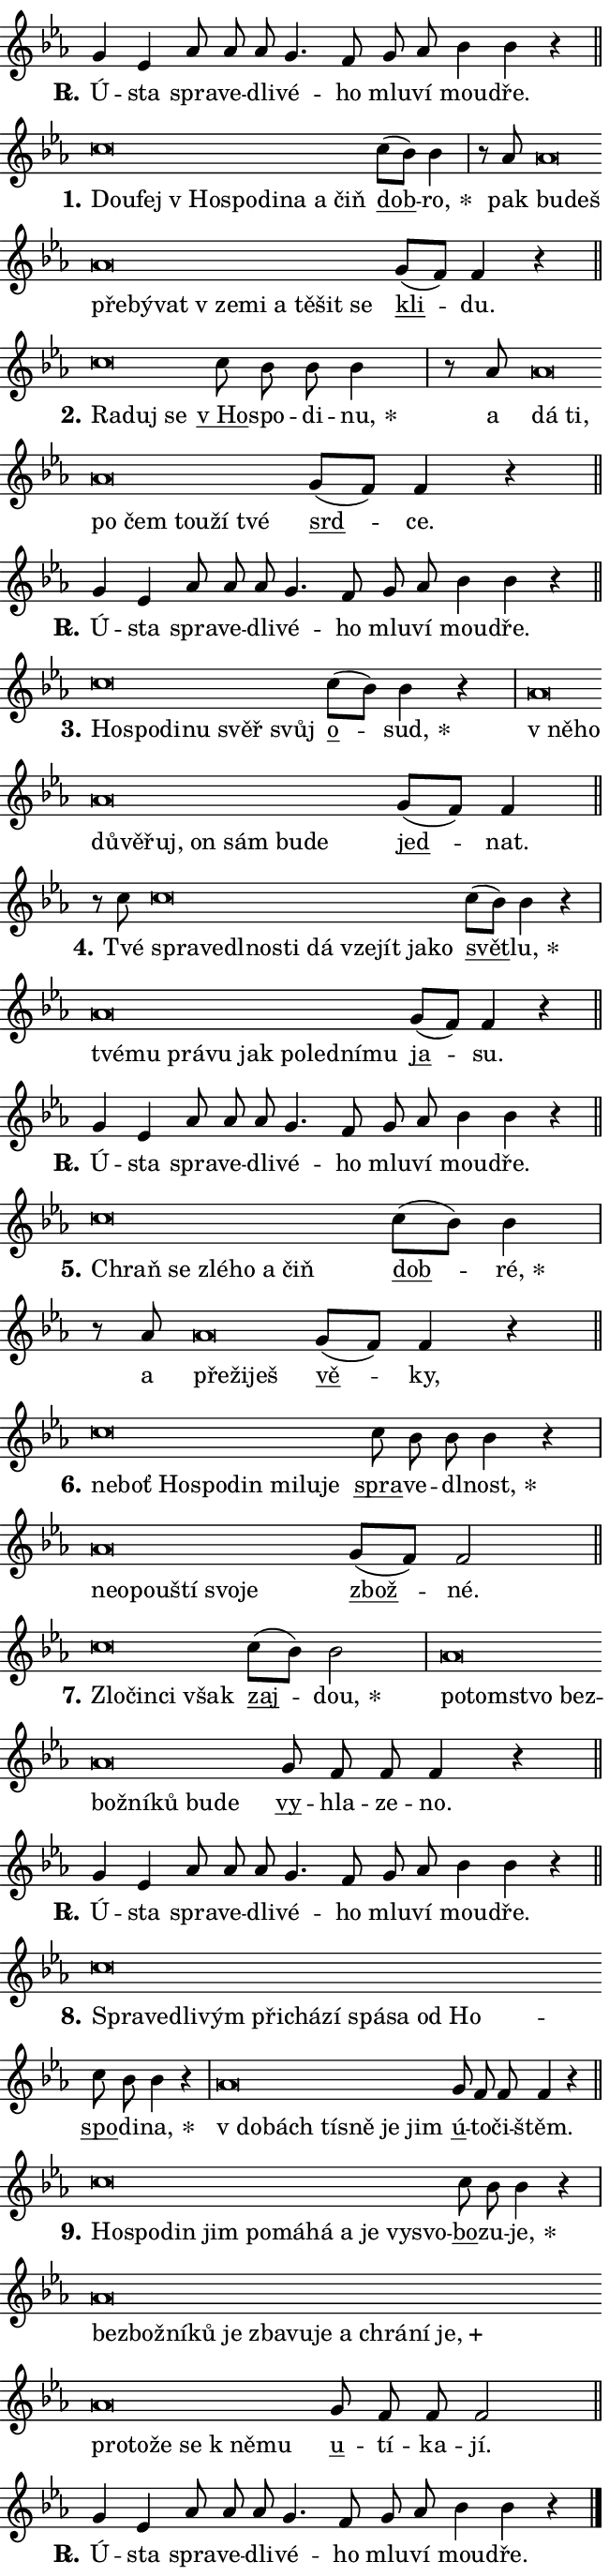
\version "2.24.0"
\header { tagline = "" }
\paper {
  indent = 0\cm
  top-margin = 0\cm
  right-margin = 0.13\cm % to fit lyric hyphens
  bottom-margin = 0\cm
  left-margin = 0\cm
  paper-width = 11\cm
  page-breaking = #ly:one-page-breaking
  system-system-spacing.basic-distance = #11
  score-system-spacing.basic-distance = #11
  ragged-last = ##f
}


%% Author: Thomas Morley
%% https://lists.gnu.org/archive/html/lilypond-user/2020-05/msg00002.html
#(define (line-position grob)
"Returns position of @var[grob} in current system:
   @code{'start}, if at first time-step
   @code{'end}, if at last time-step
   @code{'middle} otherwise
"
  (let* ((col (ly:item-get-column grob))
         (ln (ly:grob-object col 'left-neighbor))
         (rn (ly:grob-object col 'right-neighbor))
         (col-to-check-left (if (ly:grob? ln) ln col))
         (col-to-check-right (if (ly:grob? rn) rn col))
         (break-dir-left
           (and
             (ly:grob-property col-to-check-left 'non-musical #f)
             (ly:item-break-dir col-to-check-left)))
         (break-dir-right
           (and
             (ly:grob-property col-to-check-right 'non-musical #f)
             (ly:item-break-dir col-to-check-right))))
        (cond ((eqv? 1 break-dir-left) 'start)
              ((eqv? -1 break-dir-right) 'end)
              (else 'middle))))

#(define (tranparent-at-line-position vctor)
  (lambda (grob)
  "Relying on @code{line-position} select the relevant enry from @var{vctor}.
Used to determine transparency,"
    (case (line-position grob)
      ((end) (not (vector-ref vctor 0)))
      ((middle) (not (vector-ref vctor 1)))
      ((start) (not (vector-ref vctor 2))))))

noteHeadBreakVisibility =
#(define-music-function (break-visibility)(vector?)
"Makes @code{NoteHead}s transparent relying on @var{break-visibility}"
#{
  \override NoteHead.transparent =
    #(tranparent-at-line-position break-visibility)
#})

#(define delete-ledgers-for-transparent-note-heads
  (lambda (grob)
    "Reads whether a @code{NoteHead} is transparent.
If so this @code{NoteHead} is removed from @code{'note-heads} from
@var{grob}, which is supposed to be @code{LedgerLineSpanner}.
As a result ledgers are not printed for this @code{NoteHead}"
    (let* ((nhds-array (ly:grob-object grob 'note-heads))
           (nhds-list
             (if (ly:grob-array? nhds-array)
                 (ly:grob-array->list nhds-array)
                 '()))
           ;; Relies on the transparent-property being done before
           ;; Staff.LedgerLineSpanner.after-line-breaking is executed.
           ;; This is fragile ...
           (to-keep
             (remove
               (lambda (nhd)
                 (ly:grob-property nhd 'transparent #f))
               nhds-list)))
      ;; TODO find a better method to iterate over grob-arrays, similiar
      ;; to filter/remove etc for lists
      ;; For now rebuilt from scratch
      (set! (ly:grob-object grob 'note-heads)  '())
      (for-each
        (lambda (nhd)
          (ly:pointer-group-interface::add-grob grob 'note-heads nhd))
        to-keep))))

squashNotes = {
  \override NoteHead.X-extent = #'(-0.2 . 0.2)
  \override NoteHead.Y-extent = #'(-0.75 . 0)
  \override NoteHead.stencil =
    #(lambda (grob)
       (let ((pos (ly:grob-property grob 'staff-position)))
         (begin
           (if (< pos -7) (display "ERROR: Lower brevis then expected\n") (display ""))
           (if (<= pos -6) ly:text-interface::print ly:note-head::print))))
}
unSquashNotes = {
  \revert NoteHead.X-extent
  \revert NoteHead.Y-extent
  \revert NoteHead.stencil
}

hideNotes = \noteHeadBreakVisibility #begin-of-line-visible
unHideNotes = \noteHeadBreakVisibility #all-visible

% work-around for resetting accidentals
% https://lilypond.org/doc/v2.23/Documentation/notation/displaying-rhythms#unmetered-music
cadenzaMeasure = {
  \cadenzaOff
  \partial 1024 s1024
  \cadenzaOn
}

#(define-markup-command (accent layout props text) (markup?)
  "Underline accented syllable"
  (interpret-markup layout props
    #{\markup \override #'(offset . 4.3) \underline { #text }#}))

responsum = \markup \concat {
  "R" \hspace #-1.05 \path #0.1 #'((moveto 0 0.07) (lineto 0.9 0.8)) \hspace #0.05 "."
}

spaceSize = #0.6828661417322834 % exact space size for TeX Gyre Schola

\layout {
  \context {
    \Staff
    \remove "Time_signature_engraver"
    \override LedgerLineSpanner.after-line-breaking = #delete-ledgers-for-transparent-note-heads
  }
  \context {
    \Lyrics {
      \override LyricSpace.minimum-distance = \spaceSize
      \override LyricText.font-name = #"TeX Gyre Schola"
      \override LyricText.font-size = 1
      \override StanzaNumber.font-name = #"TeX Gyre Schola Bold"
      \override StanzaNumber.font-size = 1
    }
  }
  \context {
    \Score 
    \override NoteHead.text =
      #(lambda (grob) 
        (let ((pos (ly:grob-property grob 'staff-position)))
          #{\markup {
            \combine
              \halign #-0.55 \raise #(if (= pos -6) 0 0.5) \override #'(thickness . 2) \draw-line #'(3.2 . 0)
              \musicglyph "noteheads.sM1"
          }#}))
  }
}

% magnetic-lyrics.ily
%
%   written by
%     Jean Abou Samra <jean@abou-samra.fr>
%     Werner Lemberg <wl@gnu.org>
%
%   adapted by
%     Jiri Hon <jiri.hon@gmail.com>
%
% Version 2022-Apr-15

% https://www.mail-archive.com/lilypond-user@gnu.org/msg149350.html

#(define (Left_hyphen_pointer_engraver context)
   "Collect syllable-hyphen-syllable occurrences in lyrics and store
them in properties.  This engraver only looks to the left.  For
example, if the lyrics input is @code{foo -- bar}, it does the
following.

@itemize @bullet
@item
Set the @code{text} property of the @code{LyricHyphen} grob between
@q{foo} and @q{bar} to @code{foo}.

@item
Set the @code{left-hyphen} property of the @code{LyricText} grob with
text @q{foo} to the @code{LyricHyphen} grob between @q{foo} and
@q{bar}.
@end itemize

Use this auxiliary engraver in combination with the
@code{lyric-@/text::@/apply-@/magnetic-@/offset!} hook."
   (let ((hyphen #f)
         (text #f))
     (make-engraver
      (acknowledgers
       ((lyric-syllable-interface engraver grob source-engraver)
        (set! text grob)))
      (end-acknowledgers
       ((lyric-hyphen-interface engraver grob source-engraver)
        ;(when (not (grob::has-interface grob 'lyric-space-interface))
          (set! hyphen grob)));)
      ((stop-translation-timestep engraver)
       (when (and text hyphen)
         (ly:grob-set-object! text 'left-hyphen hyphen))
       (set! text #f)
       (set! hyphen #f)))))

#(define (lyric-text::apply-magnetic-offset! grob)
   "If the space between two syllables is less than the value in
property @code{LyricText@/.details@/.squash-threshold}, move the right
syllable to the left so that it gets concatenated with the left
syllable.

Use this function as a hook for
@code{LyricText@/.after-@/line-@/breaking} if the
@code{Left_@/hyphen_@/pointer_@/engraver} is active."
   (let ((hyphen (ly:grob-object grob 'left-hyphen #f)))
     (when hyphen
       (let ((left-text (ly:spanner-bound hyphen LEFT)))
         (when (grob::has-interface left-text 'lyric-syllable-interface)
           (let* ((common (ly:grob-common-refpoint grob left-text X))
                  (this-x-ext (ly:grob-extent grob common X))
                  (left-x-ext
                   (begin
                     ;; Trigger magnetism for left-text.
                     (ly:grob-property left-text 'after-line-breaking)
                     (ly:grob-extent left-text common X)))
                  ;; `delta` is the gap width between two syllables.
                  (delta (- (interval-start this-x-ext)
                            (interval-end left-x-ext)))
                  (details (ly:grob-property grob 'details))
                  (threshold (assoc-get 'squash-threshold details 0.2)))
             (when (< delta threshold)
               (let* (;; We have to manipulate the input text so that
                      ;; ligatures crossing syllable boundaries are not
                      ;; disabled.  For languages based on the Latin
                      ;; script this is essentially a beautification.
                      ;; However, for non-Western scripts it can be a
                      ;; necessity.
                      (lt (ly:grob-property left-text 'text))
                      (rt (ly:grob-property grob 'text))
                      (is-space (grob::has-interface hyphen 'lyric-space-interface))
                      (space (if is-space " " ""))
                      (extra-delta (if is-space spaceSize 0))
                      ;; Append new syllable.
                      (ltrt-space (if (and (string? lt) (string? rt))
                                (string-append lt space rt)
                                (make-concat-markup (list lt space rt))))
                      ;; Right-align `ltrt` to the right side.
                      (ltrt-space-markup (grob-interpret-markup
                               grob
                               (make-translate-markup
                                (cons (interval-length this-x-ext) 0)
                                (make-right-align-markup ltrt-space)))))
                 (begin
                   ;; Don't print `left-text`.
                   (ly:grob-set-property! left-text 'stencil #f)
                   ;; Set text and stencil (which holds all collected
                   ;; syllables so far) and shift it to the left.
                   (ly:grob-set-property! grob 'text ltrt-space)
                   (ly:grob-set-property! grob 'stencil ltrt-space-markup)
                   (ly:grob-translate-axis! grob (- (- delta extra-delta)) X))))))))))


#(define (lyric-hyphen::displace-bounds-first grob)
   ;; Make very sure this callback isn't triggered too early.
   (let ((left (ly:spanner-bound grob LEFT))
         (right (ly:spanner-bound grob RIGHT)))
     (ly:grob-property left 'after-line-breaking)
     (ly:grob-property right 'after-line-breaking)
     (ly:lyric-hyphen::print grob)))

squashThreshold = #0.4

\layout {
  \context {
    \Lyrics
    \consists #Left_hyphen_pointer_engraver
    \override LyricText.after-line-breaking =
      #lyric-text::apply-magnetic-offset!
    \override LyricHyphen.stencil = #lyric-hyphen::displace-bounds-first
    \override LyricText.details.squash-threshold = \squashThreshold
    \override LyricHyphen.minimum-distance = 0
    \override LyricHyphen.minimum-length = \squashThreshold
  }
}

squashText = \override LyricText.details.squash-threshold = 9999
unSquashText = \override LyricText.details.squash-threshold = \squashThreshold

leftText = \override LyricText.self-alignment-X = #LEFT
unLeftText = \revert LyricText.self-alignment-X

starOffset = #(lambda (grob) 
                (let ((x_offset (ly:self-alignment-interface::aligned-on-x-parent grob)))
                  (if (= x_offset 0) 0 (+ x_offset 1.2))))

star = #(define-music-function (syllable)(string?)
"Append star separator at the end of a syllable"
#{
  \once \override LyricText.X-offset = #starOffset
  \lyricmode { \markup {
    #syllable
    \override #'((font-name . "TeX Gyre Schola Bold")) \hspace #0.2 \lower #0.65 \larger "*"
  } }
#})

starAccent = #(define-music-function (syllable)(string?)
"Append star separator at the end of a syllable and make accent"
#{
  \once \override LyricText.X-offset = #starOffset
  \lyricmode { \markup {
    \accent #syllable
    \override #'((font-name . "TeX Gyre Schola Bold")) \hspace #0.2 \lower #0.65 \larger "*"
  } }
#})

breath = #(define-music-function (syllable)(string?)
"Append breathing indicator at the end of a syllable"
#{
  \lyricmode { \markup { #syllable "+" } }
#})

optionalBreath = #(define-music-function (syllable)(string?)
"Append optional breathing indicator at the end of a syllable"
#{
  \lyricmode { \markup { #syllable "(+)" } }
#})


\score {
    <<
        \new Voice = "melody" { \cadenzaOn \key es \major \relative { g'4 es as8 as as \bar "" g4. f8 \bar "" g as bes4 bes r \cadenzaMeasure \bar "||" \break } }
        \new Lyrics \lyricsto "melody" { \lyricmode { \set stanza = \responsum
Ú -- sta spra -- ve -- dli -- vé -- ho mlu -- ví mou -- dře. } }
    >>
    \layout {}
}

\score {
    <<
        \new Voice = "melody" { \cadenzaOn \key es \major \relative { \squashNotes c''\breve*1/16 \hideNotes \breve*1/16 \bar "" \breve*1/16 \bar "" \breve*1/16 \bar "" \breve*1/16 \bar "" \breve*1/16 \bar "" \breve*1/16 \breve*1/16 \bar "" \unHideNotes \unSquashNotes \bar "" c8[( bes)] bes4 \cadenzaMeasure \bar "|" r8 as8 \squashNotes as\breve*1/16 \hideNotes \breve*1/16 \bar "" \breve*1/16 \bar "" \breve*1/16 \bar "" \breve*1/16 \bar "" \breve*1/16 \bar "" \breve*1/16 \bar "" \breve*1/16 \bar "" \breve*1/16 \bar "" \breve*1/16 \breve*1/16 \bar "" \unHideNotes \unSquashNotes \bar "" g8[( f)] f4 r \cadenzaMeasure \bar "||" \break } }
        \new Lyrics \lyricsto "melody" { \lyricmode { \set stanza = "1."
\leftText Dou -- \squashText fej "v Ho" -- spo -- di -- na a čiň \unLeftText \unSquashText \markup \accent dob -- \star ro, pak \leftText bu -- \squashText deš pře -- bý -- vat "v ze" -- mi a tě -- šit se \unLeftText \unSquashText \markup \accent kli -- du. } }
    >>
    \layout {}
}

\score {
    <<
        \new Voice = "melody" { \cadenzaOn \key es \major \relative { \squashNotes c''\breve*1/16 \hideNotes \breve*1/16 \breve*1/16 \bar "" \unHideNotes \unSquashNotes \bar "" c8 bes bes bes4 \cadenzaMeasure \bar "|" r8 as8 \squashNotes as\breve*1/16 \hideNotes \breve*1/16 \bar "" \breve*1/16 \bar "" \breve*1/16 \bar "" \breve*1/16 \bar "" \breve*1/16 \breve*1/16 \bar "" \unHideNotes \unSquashNotes \bar "" g8[( f)] f4 r \cadenzaMeasure \bar "||" \break } }
        \new Lyrics \lyricsto "melody" { \lyricmode { \set stanza = "2."
\leftText Ra -- \squashText duj se \unLeftText \unSquashText \markup \accent "v Ho" -- spo -- di -- \star nu, a \leftText dá \squashText ti, po čem tou -- ží tvé \unLeftText \unSquashText \markup \accent srd -- ce. } }
    >>
    \layout {}
}

\score {
    <<
        \new Voice = "melody" { \cadenzaOn \key es \major \relative { g'4 es as8 as as \bar "" g4. f8 \bar "" g as bes4 bes r \cadenzaMeasure \bar "||" \break } }
        \new Lyrics \lyricsto "melody" { \lyricmode { \set stanza = \responsum
Ú -- sta spra -- ve -- dli -- vé -- ho mlu -- ví mou -- dře. } }
    >>
    \layout {}
}

\score {
    <<
        \new Voice = "melody" { \cadenzaOn \key es \major \relative { \squashNotes c''\breve*1/16 \hideNotes \breve*1/16 \bar "" \breve*1/16 \bar "" \breve*1/16 \bar "" \breve*1/16 \breve*1/16 \bar "" \unHideNotes \unSquashNotes \bar "" c8[( bes)] bes4 r \cadenzaMeasure \bar "|" \squashNotes as\breve*1/16 \hideNotes \breve*1/16 \bar "" \breve*1/16 \bar "" \breve*1/16 \bar "" \breve*1/16 \bar "" \breve*1/16 \bar "" \breve*1/16 \bar "" \breve*1/16 \breve*1/16 \bar "" \unHideNotes \unSquashNotes \bar "" g8[( f)] f4 \cadenzaMeasure \bar "||" \break } }
        \new Lyrics \lyricsto "melody" { \lyricmode { \set stanza = "3."
\leftText Ho -- \squashText spo -- di -- nu svěř svůj \unLeftText \unSquashText \markup \accent o -- \star sud, \leftText "v ně" -- \squashText ho dů -- vě -- řuj, on sám bu -- de \unLeftText \unSquashText \markup \accent jed -- nat. } }
    >>
    \layout {}
}

\score {
    <<
        \new Voice = "melody" { \cadenzaOn \key es \major \relative { r8 c''8 \squashNotes c\breve*1/16 \hideNotes \breve*1/16 \bar "" \breve*1/16 \bar "" \breve*1/16 \bar "" \breve*1/16 \bar "" \breve*1/16 \bar "" \breve*1/16 \bar "" \breve*1/16 \bar "" \breve*1/16 \breve*1/16 \bar "" \unHideNotes \unSquashNotes \bar "" c8[( bes)] bes4 r \cadenzaMeasure \bar "|" \squashNotes as\breve*1/16 \hideNotes \breve*1/16 \bar "" \breve*1/16 \bar "" \breve*1/16 \bar "" \breve*1/16 \bar "" \breve*1/16 \bar "" \breve*1/16 \bar "" \breve*1/16 \breve*1/16 \bar "" \unHideNotes \unSquashNotes \bar "" g8[( f)] f4 r \cadenzaMeasure \bar "||" \break } }
        \new Lyrics \lyricsto "melody" { \lyricmode { \set stanza = "4."
Tvé \leftText spra -- \squashText ve -- dl -- no -- sti dá vze -- jít ja -- ko \unLeftText \unSquashText \markup \accent svět -- \star lu, \leftText tvé -- \squashText mu prá -- vu jak po -- led -- ní -- mu \unLeftText \unSquashText \markup \accent ja -- su. } }
    >>
    \layout {}
}

\score {
    <<
        \new Voice = "melody" { \cadenzaOn \key es \major \relative { g'4 es as8 as as \bar "" g4. f8 \bar "" g as bes4 bes r \cadenzaMeasure \bar "||" \break } }
        \new Lyrics \lyricsto "melody" { \lyricmode { \set stanza = \responsum
Ú -- sta spra -- ve -- dli -- vé -- ho mlu -- ví mou -- dře. } }
    >>
    \layout {}
}

\score {
    <<
        \new Voice = "melody" { \cadenzaOn \key es \major \relative { \squashNotes c''\breve*1/16 \hideNotes \breve*1/16 \bar "" \breve*1/16 \bar "" \breve*1/16 \bar "" \breve*1/16 \breve*1/16 \bar "" \unHideNotes \unSquashNotes \bar "" c8[( bes)] bes4 \cadenzaMeasure \bar "|" r8 as8 \squashNotes as\breve*1/16 \hideNotes \breve*1/16 \breve*1/16 \bar "" \unHideNotes \unSquashNotes \bar "" g8[( f)] f4 r \cadenzaMeasure \bar "||" \break } }
        \new Lyrics \lyricsto "melody" { \lyricmode { \set stanza = "5."
\leftText Chraň \squashText se zlé -- ho a čiň \unLeftText \unSquashText \markup \accent dob -- \star ré, a \leftText pře -- \squashText ži -- ješ \unLeftText \unSquashText \markup \accent vě -- ky, } }
    >>
    \layout {}
}

\score {
    <<
        \new Voice = "melody" { \cadenzaOn \key es \major \relative { \squashNotes c''\breve*1/16 \hideNotes \breve*1/16 \bar "" \breve*1/16 \bar "" \breve*1/16 \bar "" \breve*1/16 \bar "" \breve*1/16 \bar "" \breve*1/16 \breve*1/16 \bar "" \unHideNotes \unSquashNotes \bar "" c8 bes bes bes4 r \cadenzaMeasure \bar "|" \squashNotes as\breve*1/16 \hideNotes \breve*1/16 \bar "" \breve*1/16 \bar "" \breve*1/16 \bar "" \breve*1/16 \breve*1/16 \bar "" \unHideNotes \unSquashNotes \bar "" g8[( f)] f2 \cadenzaMeasure \bar "||" \break } }
        \new Lyrics \lyricsto "melody" { \lyricmode { \set stanza = "6."
\leftText ne -- \squashText boť Ho -- spo -- din mi -- lu -- je \unLeftText \unSquashText \markup \accent spra -- ve -- dl -- \star nost, \leftText ne -- \squashText o -- pou -- ští svo -- je \unLeftText \unSquashText \markup \accent zbož -- né. } }
    >>
    \layout {}
}

\score {
    <<
        \new Voice = "melody" { \cadenzaOn \key es \major \relative { \squashNotes c''\breve*1/16 \hideNotes \breve*1/16 \bar "" \breve*1/16 \breve*1/16 \bar "" \unHideNotes \unSquashNotes \bar "" c8[( bes)] bes2 \cadenzaMeasure \bar "|" \squashNotes as\breve*1/16 \hideNotes \breve*1/16 \bar "" \breve*1/16 \bar "" \breve*1/16 \bar "" \breve*1/16 \bar "" \breve*1/16 \bar "" \breve*1/16 \bar "" \breve*1/16 \breve*1/16 \bar "" \unHideNotes \unSquashNotes \bar "" g8 f f f4 r \cadenzaMeasure \bar "||" \break } }
        \new Lyrics \lyricsto "melody" { \lyricmode { \set stanza = "7."
\leftText Zlo -- \squashText čin -- ci však \unLeftText \unSquashText \markup \accent zaj -- \star dou, \leftText po -- \squashText tom -- stvo bez -- bož -- ní -- ků bu -- de \unLeftText \unSquashText \markup \accent vy -- hla -- ze -- no. } }
    >>
    \layout {}
}

\score {
    <<
        \new Voice = "melody" { \cadenzaOn \key es \major \relative { g'4 es as8 as as \bar "" g4. f8 \bar "" g as bes4 bes r \cadenzaMeasure \bar "||" \break } }
        \new Lyrics \lyricsto "melody" { \lyricmode { \set stanza = \responsum
Ú -- sta spra -- ve -- dli -- vé -- ho mlu -- ví mou -- dře. } }
    >>
    \layout {}
}

\score {
    <<
        \new Voice = "melody" { \cadenzaOn \key es \major \relative { \squashNotes c''\breve*1/16 \hideNotes \breve*1/16 \bar "" \breve*1/16 \bar "" \breve*1/16 \bar "" \breve*1/16 \bar "" \breve*1/16 \bar "" \breve*1/16 \bar "" \breve*1/16 \bar "" \breve*1/16 \bar "" \breve*1/16 \breve*1/16 \bar "" \unHideNotes \unSquashNotes \bar "" c8 bes bes4 r \cadenzaMeasure \bar "|" \squashNotes as\breve*1/16 \hideNotes \breve*1/16 \bar "" \breve*1/16 \bar "" \breve*1/16 \bar "" \breve*1/16 \breve*1/16 \bar "" \unHideNotes \unSquashNotes \bar "" g8 f f f4 r \cadenzaMeasure \bar "||" \break } }
        \new Lyrics \lyricsto "melody" { \lyricmode { \set stanza = "8."
\leftText Spra -- \squashText ve -- dli -- vým při -- chá -- zí spá -- sa od Ho -- \unLeftText \unSquashText \markup \accent spo -- di -- \star na, \leftText "v do" -- \squashText bách tí -- sně je jim \unLeftText \unSquashText \markup \accent ú -- to -- či -- štěm. } }
    >>
    \layout {}
}

\score {
    <<
        \new Voice = "melody" { \cadenzaOn \key es \major \relative { \squashNotes c''\breve*1/16 \hideNotes \breve*1/16 \bar "" \breve*1/16 \bar "" \breve*1/16 \bar "" \breve*1/16 \bar "" \breve*1/16 \bar "" \breve*1/16 \bar "" \breve*1/16 \bar "" \breve*1/16 \bar "" \breve*1/16 \breve*1/16 \bar "" \unHideNotes \unSquashNotes \bar "" c8 bes bes4 r \cadenzaMeasure \bar "|" \squashNotes as\breve*1/16 \hideNotes \breve*1/16 \bar "" \breve*1/16 \bar "" \breve*1/16 \bar "" \breve*1/16 \bar "" \breve*1/16 \bar "" \breve*1/16 \bar "" \breve*1/16 \bar "" \breve*1/16 \bar "" \breve*1/16 \bar "" \breve*1/16 \bar "" \breve*1/16 \bar "" \breve*1/16 \bar "" \breve*1/16 \bar "" \breve*1/16 \bar "" \breve*1/16 \bar "" \breve*1/16 \breve*1/16 \bar "" \unHideNotes \unSquashNotes \bar "" g8 f f f2 \cadenzaMeasure \bar "||" \break } }
        \new Lyrics \lyricsto "melody" { \lyricmode { \set stanza = "9."
\leftText Ho -- \squashText spo -- din jim po -- má -- há a je vy -- svo -- \unLeftText \unSquashText \markup \accent bo -- zu -- \star je, \leftText bez -- \squashText bož -- ní -- ků je zba -- vu -- je a chrá -- ní \breath "je," pro -- to -- že se "k ně" -- mu \unLeftText \unSquashText \markup \accent u -- tí -- ka -- jí. } }
    >>
    \layout {}
}

\score {
    <<
        \new Voice = "melody" { \cadenzaOn \key es \major \relative { g'4 es as8 as as \bar "" g4. f8 \bar "" g as bes4 bes r \cadenzaMeasure \bar "||" \break } \bar "|." }
        \new Lyrics \lyricsto "melody" { \lyricmode { \set stanza = \responsum
Ú -- sta spra -- ve -- dli -- vé -- ho mlu -- ví mou -- dře. } }
    >>
    \layout {}
}
